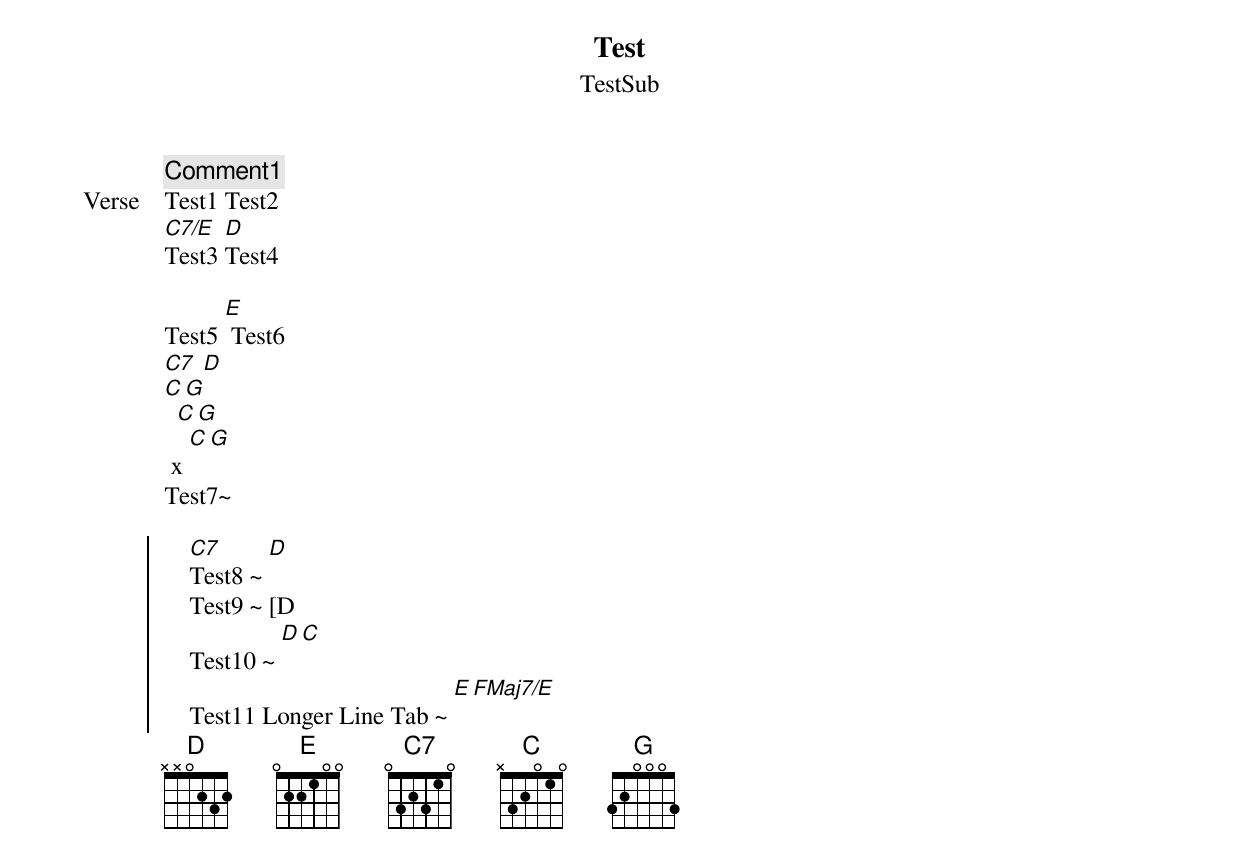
{title: Test}
{subtitle: TestSub}
{c: Comment1}
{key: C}
{sov: Verse}
Test1 Test2
[C7/E]Test3 [D]Test4

Test5 [E] Test6
[C7] [D]
{eov}
[C][G]
  [C][G]
 x [C][G]
Test7~

{soc}
    [C7]Test8 ~ [D]
    Test9 ~ [D
    Test10 ~ [D][C]
    Test11 Longer Line Tab ~ [E][FMaj7/E]
{eoc}
